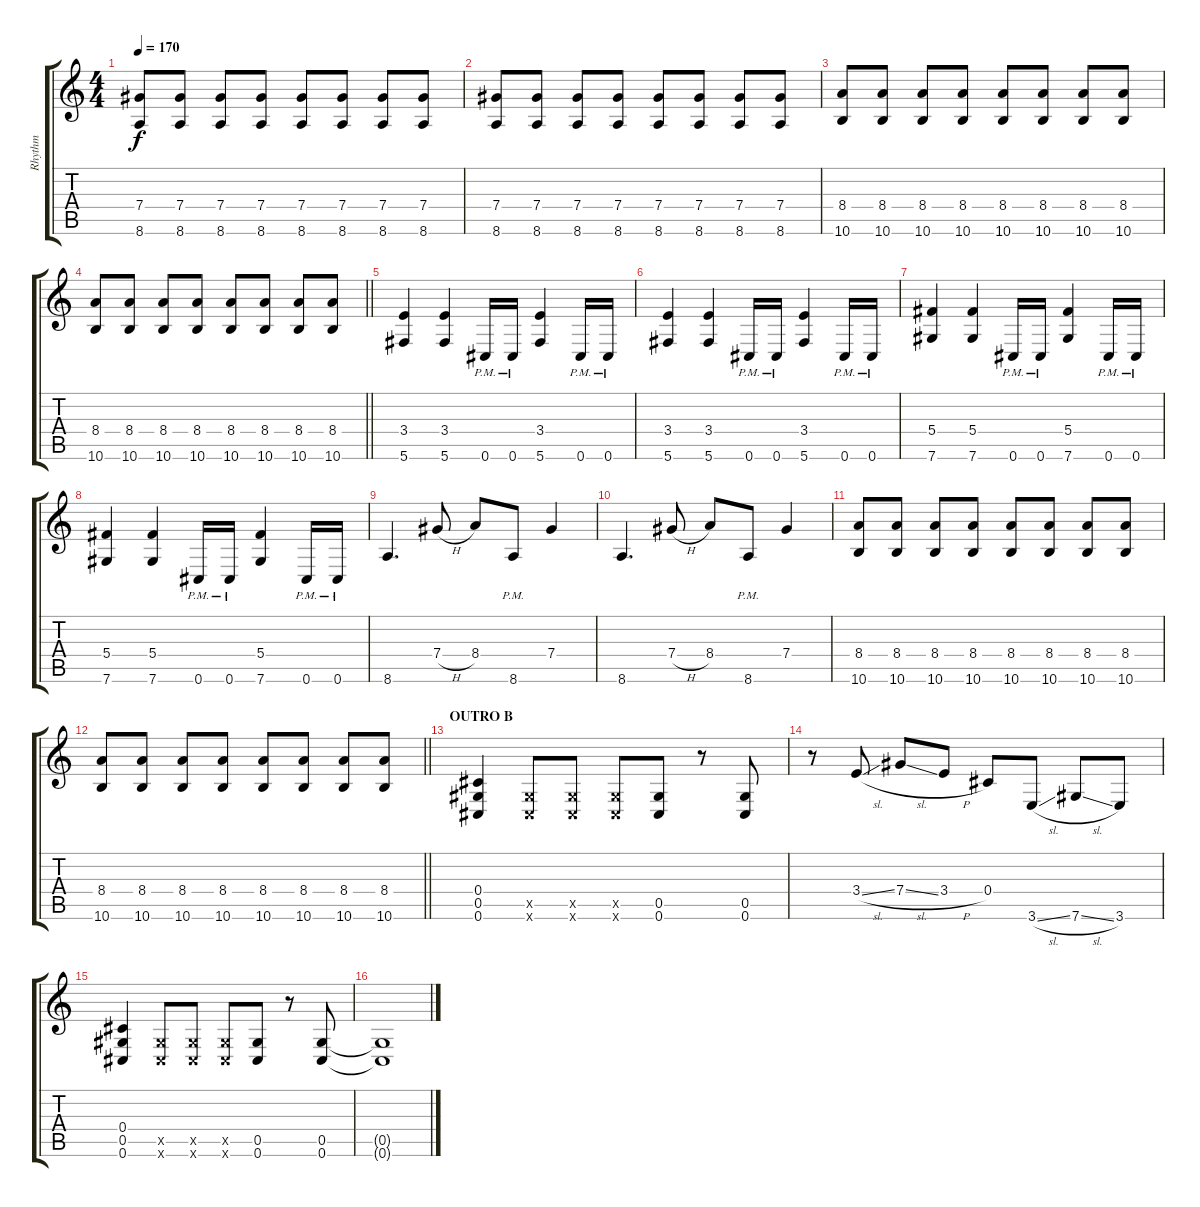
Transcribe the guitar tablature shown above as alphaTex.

\track ("Rhythm" "Rhythm") {instrument overdrivenguitar}
\staff {score tabs}
\tuning (Eb4 Bb3 Gb3 Db3 Ab2 Db2) {hide}
\ts (4 4)
\tempo 170
\clef g2
\ks c
(7.4 8.6).8{dy f} (7.4 8.6).8 (7.4 8.6).8 (7.4 8.6).8 (7.4 8.6).8 (7.4 8.6).8 (7.4 8.6).8 (7.4 8.6).8 |
(7.4 8.6).8 (7.4 8.6).8 (7.4 8.6).8 (7.4 8.6).8 (7.4 8.6).8 (7.4 8.6).8 (7.4 8.6).8 (7.4 8.6).8 |
(8.4 10.6).8 (8.4 10.6).8 (8.4 10.6).8 (8.4 10.6).8 (8.4 10.6).8 (8.4 10.6).8 (8.4 10.6).8 (8.4 10.6).8 |
\barLineRight lightlight
(8.4 10.6).8 (8.4 10.6).8 (8.4 10.6).8 (8.4 10.6).8 (8.4 10.6).8 (8.4 10.6).8 (8.4 10.6).8 (8.4 10.6).8 |
\section ("" "")
(3.4 5.6).4 (3.4 5.6).4 0.6{pm}.16 0.6{pm}.16 (3.4 5.6).4 0.6{pm}.16 0.6{pm}.16 |
(3.4 5.6).4 (3.4 5.6).4 0.6{pm}.16 0.6{pm}.16 (3.4 5.6).4 0.6{pm}.16 0.6{pm}.16 |
(5.4 7.6).4 (5.4 7.6).4 0.6{pm}.16 0.6{pm}.16 (5.4 7.6).4 0.6{pm}.16 0.6{pm}.16 |
(5.4 7.6).4 (5.4 7.6).4 0.6{pm}.16 0.6{pm}.16 (5.4 7.6).4 0.6{pm}.16 0.6{pm}.16 |
8.6.4{d} 7.4{h}.8 8.4.8 8.6{pm}.8 7.4.4 |
8.6.4{d} 7.4{h}.8 8.4.8 8.6{pm}.8 7.4.4 |
(8.4 10.6).8 (8.4 10.6).8 (8.4 10.6).8 (8.4 10.6).8 (8.4 10.6).8 (8.4 10.6).8 (8.4 10.6).8 (8.4 10.6).8 |
\barLineRight lightlight
(8.4 10.6).8 (8.4 10.6).8 (8.4 10.6).8 (8.4 10.6).8 (8.4 10.6).8 (8.4 10.6).8 (8.4 10.6).8 (8.4 10.6).8 |
\section ("" "OUTRO B")
(0.4 0.5 0.6).4 (0.5{x} 0.6{x}).8 (0.5{x} 0.6{x}).8 (0.5{x} 0.6{x}).8 (0.5 0.6).8 r.8 (0.5 0.6).8 |
r.8 3.4{sl}.8 7.4{sl}.8 3.4{h}.8 0.4.8 3.6{sl}.8 7.6{sl}.8 3.6.8 |
(0.4 0.5 0.6).4 (0.5{x} 0.6{x}).8 (0.5{x} 0.6{x}).8 (0.5{x} 0.6{x}).8 (0.5 0.6).8 r.8 (0.5 0.6).8 |
(0.5{t} 0.6{t}).1
